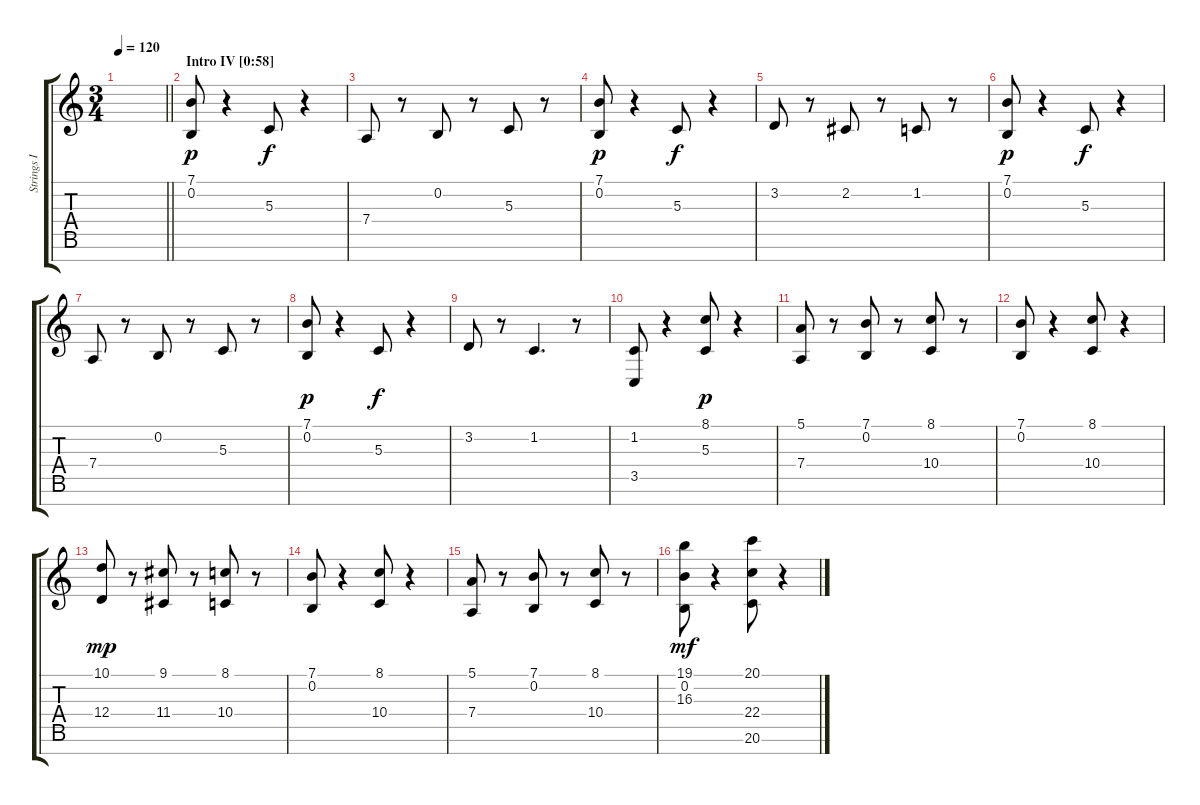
\track ("Strings I" "Strings I") {instrument stringensemble1}
\staff {score tabs}
\tuning (E4 B3 G3 D3 A2 E2 B1) {hide}
\ts (3 4)
\tempo 120
\clef g2
\barLineRight lightlight
\ks c
|
\section ("" "Intro IV [0:58]")
(7.1 0.2).8{dy p volume 14} r.4 5.3.8{dy f} r.4 |
7.4.8 r.8 0.2.8 r.8 5.3.8 r.8 |
(7.1 0.2).8{dy p} r.4 5.3.8{dy f} r.4 |
3.2.8 r.8 2.2.8 r.8 1.2.8 r.8 |
(7.1 0.2).8{dy p} r.4 5.3.8{dy f} r.4 |
7.4.8 r.8 0.2.8 r.8 5.3.8 r.8 |
(7.1 0.2).8{dy p} r.4 5.3.8{dy f} r.4 |
3.2.8 r.8 1.2.4{d} r.8 |
(1.2 3.5).8{volume 15} r.4 (8.1 5.3).8{dy p} r.4 |
(5.1 7.4).8 r.8 (7.1 0.2).8 r.8 (8.1 10.4).8 r.8 |
(7.1 0.2).8 r.4 (8.1 10.4).8 r.4 |
(10.1 12.4).8{dy mp} r.8 (9.1 11.4).8 r.8 (8.1 10.4).8 r.8 |
(7.1 0.2).8 r.4 (8.1 10.4).8 r.4 |
(5.1 7.4).8 r.8 (7.1 0.2).8 r.8 (8.1 10.4).8 r.8 |
(19.1 0.2 16.3).8{dy mf} r.4 (20.1 22.4 20.6).8 r.4
